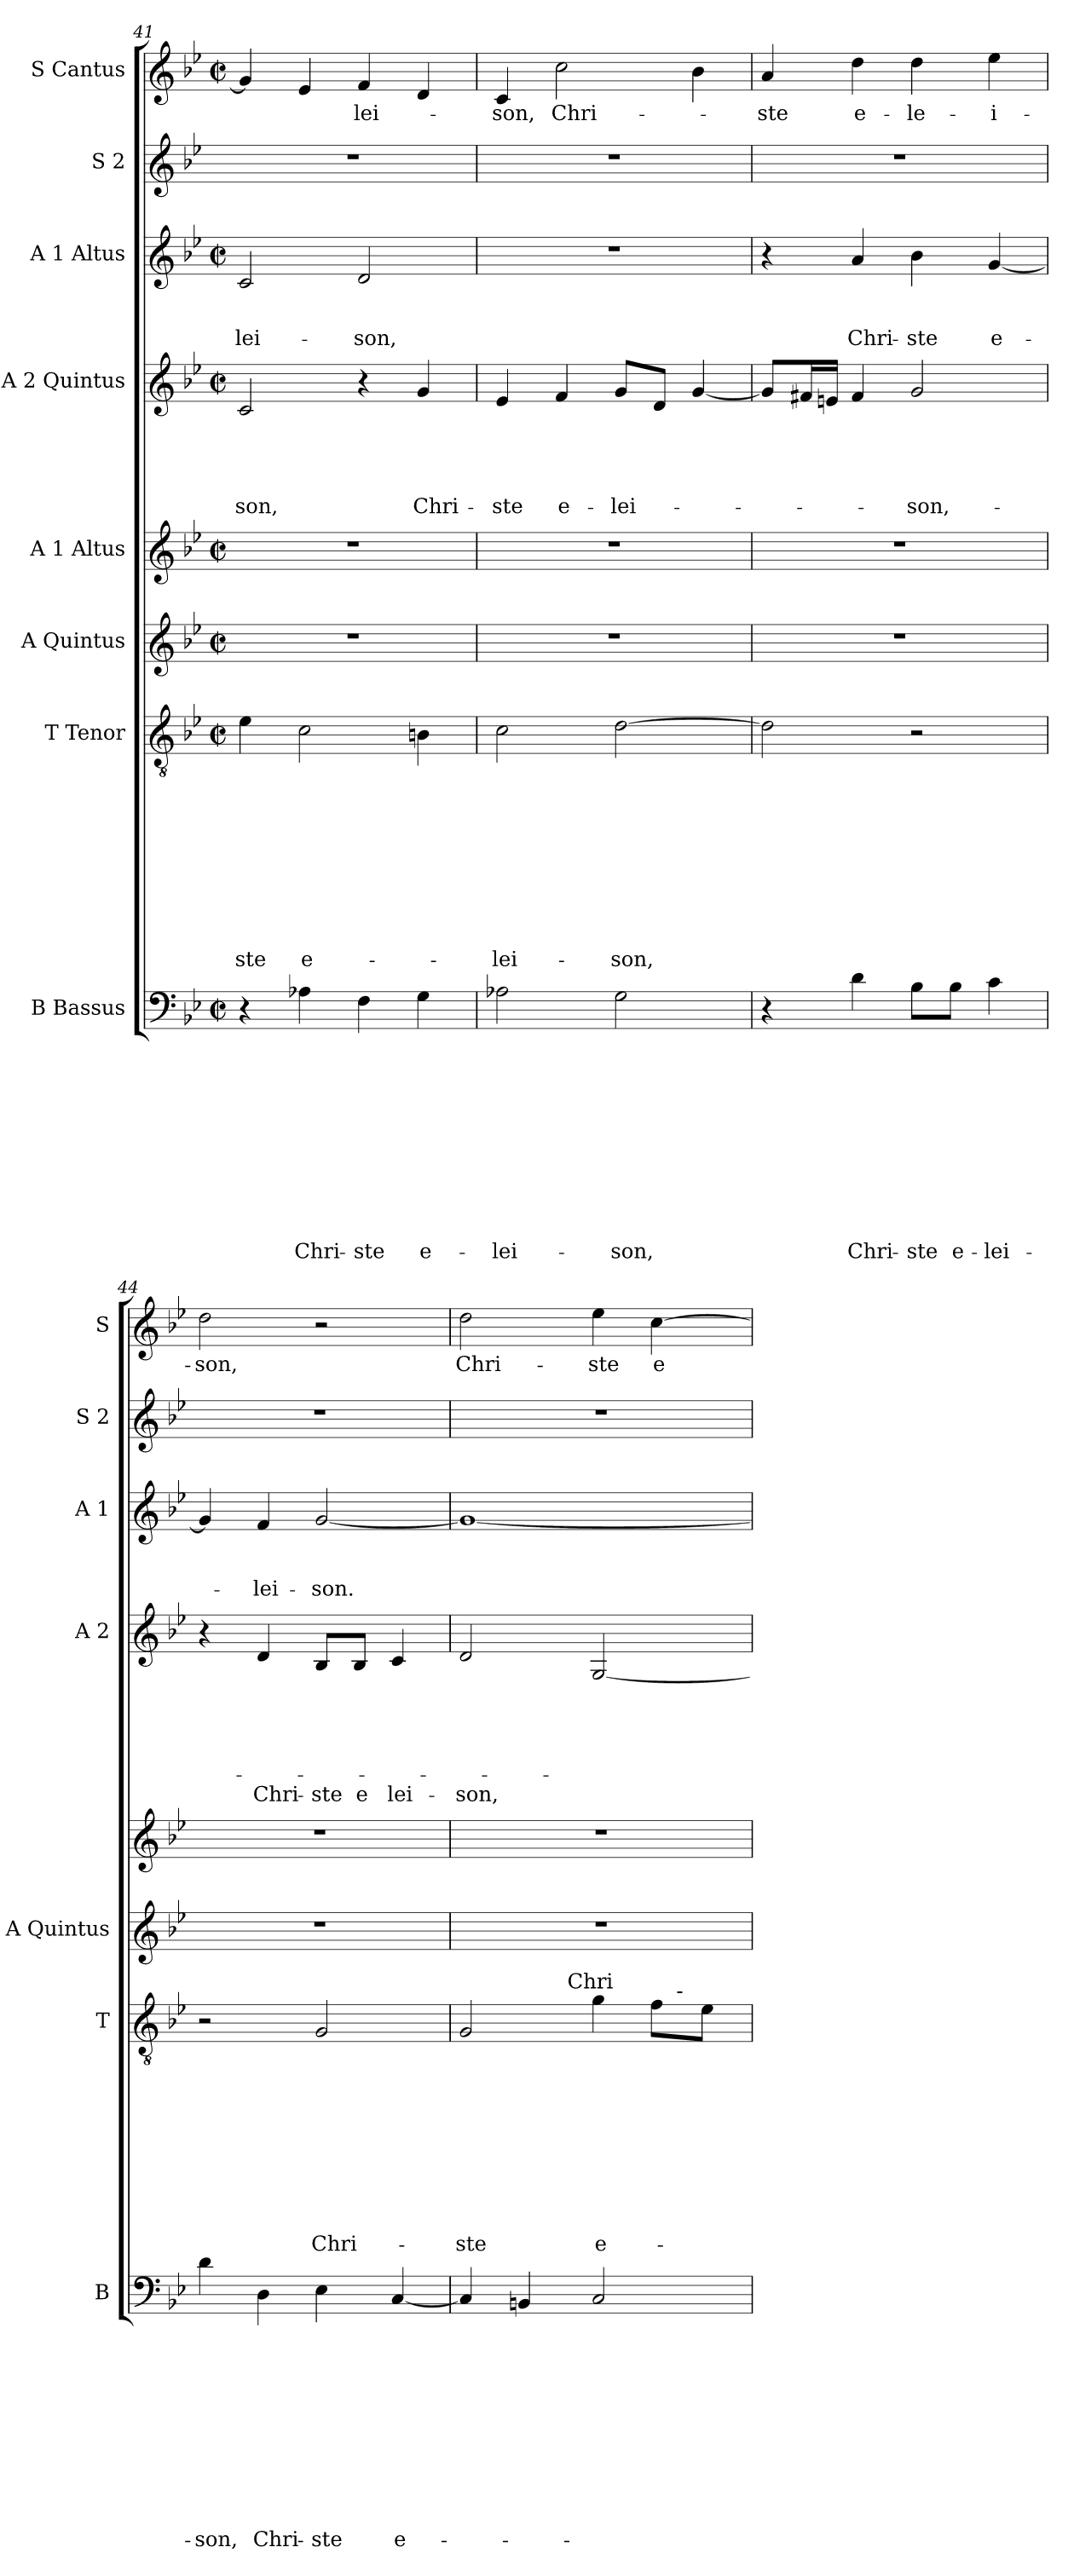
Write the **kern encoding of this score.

**kern	**text	**text	**text	**text	**text	**text	**text	**text	**text	**text	**text	**kern	**text	**text	**text	**text	**text	**text	**text	**text	**text	**text	**kern	**kern	**kern	**text	**text	**text	**text	**text	**text	**kern	**text	**text	**text	**kern	**kern	**text
*part8	*part8	*part8	*part8	*part8	*part8	*part8	*part8	*part8	*part8	*part8	*part8	*part7	*part7	*part7	*part7	*part7	*part7	*part7	*part7	*part7	*part7	*part7	*part6	*part5	*part4	*part4	*part4	*part4	*part4	*part4	*part4	*part3	*part3	*part3	*part3	*part2	*part1	*part1
*staff8	*staff8	*staff8	*staff8	*staff8	*staff8	*staff8	*staff8	*staff8	*staff8	*staff8	*staff8	*staff7	*staff7	*staff7	*staff7	*staff7	*staff7	*staff7	*staff7	*staff7	*staff7	*staff7	*staff6	*staff5	*staff4	*staff4	*staff4	*staff4	*staff4	*staff4	*staff4	*staff3	*staff3	*staff3	*staff3	*staff2	*staff1	*staff1
*I"B Bassus	*	*	*	*	*	*	*	*	*	*	*	*I"T Tenor	*	*	*	*	*	*	*	*	*	*	*I"A Quintus	*I"A 1 Altus	*I"A 2 Quintus	*	*	*	*	*	*	*I"A 1 Altus	*	*	*	*I"S 2	*I"S Cantus	*
*I'B	*	*	*	*	*	*	*	*	*	*	*	*I'T	*	*	*	*	*	*	*	*	*	*	*I'A Quintus	*	*I'A 2	*	*	*	*	*	*	*I'A 1	*	*	*	*I'S 2	*I'S	*
!!LO:LB:g=z
*clefF4	*	*	*	*	*	*	*	*	*	*	*	*clefGv2	*	*	*	*	*	*	*	*	*	*	*clefG2	*clefG2	*clefG2	*	*	*	*	*	*	*clefG2	*	*	*	*clefG2	*clefG2	*
*k[b-e-]	*	*	*	*	*	*	*	*	*	*	*	*k[b-e-]	*	*	*	*	*	*	*	*	*	*	*k[b-e-]	*k[b-e-]	*k[b-e-]	*	*	*	*	*	*	*k[b-e-]	*	*	*	*k[b-e-]	*k[b-e-]	*
*B-:	*	*	*	*	*	*	*	*	*	*	*	*B-:	*	*	*	*	*	*	*	*	*	*	*B-:	*B-:	*B-:	*	*	*	*	*	*	*B-:	*	*	*	*B-:	*B-:	*
*M2/2	*	*	*	*	*	*	*	*	*	*	*	*M2/2	*	*	*	*	*	*	*	*	*	*	*M2/2	*M2/2	*M2/2	*	*	*	*	*	*	*M2/2	*	*	*	*	*M2/2	*
*met(c|)	*	*	*	*	*	*	*	*	*	*	*	*met(c|)	*	*	*	*	*	*	*	*	*	*	*met(c|)	*met(c|)	*met(c|)	*	*	*	*	*	*	*met(c|)	*	*	*	*	*met(c|)	*
=41	=41	=41	=41	=41	=41	=41	=41	=41	=41	=41	=41	=41	=41	=41	=41	=41	=41	=41	=41	=41	=41	=41	=41	=41	=41	=41	=41	=41	=41	=41	=41	=41	=41	=41	=41	=41	=41	=41
!	!	!	!	!	!	!	!	!	!	!	!	!	!	!	!	!	!	!	!	!	!	!LO:LY:b	!	!	!	!	!	!	!	!LO:LY:b	!	!	!	!	!LO:LY:b	!	!	!
4r	.	.	.	.	.	.	.	.	.	.	.	4e-\	.	.	.	.	.	.	.	.	.	-ste	1r	1r	2c/	.	.	.	.	-son,	.	2c/	.	.	-lei-	1r	4g/]	.
!	!	!	!	!	!	!	!	!	!	!	!LO:LY:b	!	!	!	!	!	!	!	!	!	!	!LO:LY:b	!	!	!	!	!	!	!	!	!	!	!	!	!	!	!	!
4A-X\	.	.	.	.	.	.	.	.	.	.	Chri-	2c\	.	.	.	.	.	.	.	.	.	e-	.	.	.	.	.	.	.	.	.	.	.	.	.	.	4e-/	.
!	!	!	!	!	!	!	!	!	!	!	!LO:LY:b	!	!	!	!	!	!	!	!	!	!	!	!	!	!	!	!	!	!	!	!	!	!	!	!LO:LY:b	!	!	!LO:LY:b
4F\	.	.	.	.	.	.	.	.	.	.	-ste	.	.	.	.	.	.	.	.	.	.	.	.	.	4r	.	.	.	.	.	.	2d/	.	.	-son,	.	4f/	-lei-
!	!	!	!	!	!	!	!	!	!	!	!LO:LY:b	!	!	!	!	!	!	!	!	!	!	!	!	!	!	!	!	!	!	!LO:LY:b	!	!	!	!	!	!	!	!
4G\	.	.	.	.	.	.	.	.	.	.	e-	4Bn\	.	.	.	.	.	.	.	.	.	.	.	.	4g/	.	.	.	.	Chri-	.	.	.	.	.	.	4d/	.
=42	=42	=42	=42	=42	=42	=42	=42	=42	=42	=42	=42	=42	=42	=42	=42	=42	=42	=42	=42	=42	=42	=42	=42	=42	=42	=42	=42	=42	=42	=42	=42	=42	=42	=42	=42	=42	=42	=42
!	!	!	!	!	!	!	!	!	!	!	!LO:LY:b	!	!	!	!	!	!	!	!	!	!	!LO:LY:b	!	!	!	!	!	!	!	!LO:LY:b	!	!	!	!	!	!	!	!LO:LY:b
2A-X\	.	.	.	.	.	.	.	.	.	.	-lei-	2c\	.	.	.	.	.	.	.	.	.	-lei-	1r	1r	4e-/	.	.	.	.	-ste	.	1r	.	.	.	1r	4c/	-son,
!	!	!	!	!	!	!	!	!	!	!	!	!	!	!	!	!	!	!	!	!	!	!	!	!	!	!	!	!	!	!LO:LY:b	!	!	!	!	!	!	!	!LO:LY:b
.	.	.	.	.	.	.	.	.	.	.	.	.	.	.	.	.	.	.	.	.	.	.	.	.	4f/	.	.	.	.	e-	.	.	.	.	.	.	2cc\	Chri-
!	!	!	!	!	!	!	!	!	!	!	!LO:LY:b	!	!	!	!	!	!	!	!	!	!	!LO:LY:b	!	!	!	!	!	!	!	!LO:LY:b	!	!	!	!	!	!	!	!
2G\	.	.	.	.	.	.	.	.	.	.	-son,	[>2d\	.	.	.	.	.	.	.	.	.	-son,	.	.	8g/L	.	.	.	.	-lei-	.	.	.	.	.	.	.	.
.	.	.	.	.	.	.	.	.	.	.	.	.	.	.	.	.	.	.	.	.	.	.	.	.	8d/J	.	.	.	.	.	.	.	.	.	.	.	.	.
.	.	.	.	.	.	.	.	.	.	.	.	.	.	.	.	.	.	.	.	.	.	.	.	.	[<4g/	.	.	.	.	.	.	.	.	.	.	.	4b-\	.
=43	=43	=43	=43	=43	=43	=43	=43	=43	=43	=43	=43	=43	=43	=43	=43	=43	=43	=43	=43	=43	=43	=43	=43	=43	=43	=43	=43	=43	=43	=43	=43	=43	=43	=43	=43	=43	=43	=43
!	!	!	!	!	!	!	!	!	!	!	!	!	!	!	!	!	!	!	!	!	!	!	!	!	!	!	!	!	!	!	!	!	!	!	!	!	!	!LO:LY:b
4r	.	.	.	.	.	.	.	.	.	.	.	2d\]	.	.	.	.	.	.	.	.	.	.	1r	1r	8g/L]	.	.	.	.	.	.	4r	.	.	.	1r	4a/	-ste
.	.	.	.	.	.	.	.	.	.	.	.	.	.	.	.	.	.	.	.	.	.	.	.	.	16f#X/L	.	.	.	.	.	.	.	.	.	.	.	.	.
.	.	.	.	.	.	.	.	.	.	.	.	.	.	.	.	.	.	.	.	.	.	.	.	.	16en/JJ	.	.	.	.	.	.	.	.	.	.	.	.	.
!	!	!	!	!	!	!	!	!	!	!	!LO:LY:b	!	!	!	!	!	!	!	!	!	!	!	!	!	!	!	!	!	!	!	!	!	!	!	!LO:LY:b	!	!	!LO:LY:b
4d\	.	.	.	.	.	.	.	.	.	.	Chri-	.	.	.	.	.	.	.	.	.	.	.	.	.	4f#/	.	.	.	.	.	.	4a/	.	.	Chri-	.	4dd\	e-
!	!	!	!	!	!	!	!	!	!	!	!LO:LY:b	!	!	!	!	!	!	!	!	!	!	!	!	!	!	!	!	!	!	!LO:LY:b	!	!	!	!	!LO:LY:b	!	!	!LO:LY:b
8B-\L	.	.	.	.	.	.	.	.	.	.	-ste	2r	.	.	.	.	.	.	.	.	.	.	.	.	2g/	.	.	.	.	-son,-	.	4b-\	.	.	-ste	.	4dd\	-le-
!	!	!	!	!	!	!	!	!	!	!	!LO:LY:b	!	!	!	!	!	!	!	!	!	!	!	!	!	!	!	!	!	!	!	!	!	!	!	!	!	!	!
8B-\J	.	.	.	.	.	.	.	.	.	.	e-	.	.	.	.	.	.	.	.	.	.	.	.	.	.	.	.	.	.	.	.	.	.	.	.	.	.	.
!	!	!	!	!	!	!	!	!	!	!	!LO:LY:b	!	!	!	!	!	!	!	!	!	!	!	!	!	!	!	!	!	!	!	!	!	!	!	!LO:LY:b	!	!	!LO:LY:b
4c\	.	.	.	.	.	.	.	.	.	.	-lei-	.	.	.	.	.	.	.	.	.	.	.	.	.	.	.	.	.	.	.	.	[<4g/	.	.	e-	.	4ee-\	-i-
=44	=44	=44	=44	=44	=44	=44	=44	=44	=44	=44	=44	=44	=44	=44	=44	=44	=44	=44	=44	=44	=44	=44	=44	=44	=44	=44	=44	=44	=44	=44	=44	=44	=44	=44	=44	=44	=44	=44
!	!	!	!	!	!	!	!	!	!	!	!LO:LY:b	!	!	!	!	!	!	!	!	!	!	!	!	!	!	!	!	!	!	!	!	!	!	!	!	!	!	!LO:LY:b
4d\	.	.	.	.	.	.	.	.	.	.	-son,	2r	.	.	.	.	.	.	.	.	.	.	1r	1r	4r	.	.	.	.	.	.	4g/]	.	.	.	1r	2dd\	-son,
!	!	!	!	!	!	!	!	!	!	!	!LO:LY:b	!	!	!	!	!	!	!	!	!	!	!	!	!	!	!	!	!	!	!	!LO:LY:b	!	!	!	!LO:LY:b	!	!	!
4D\	.	.	.	.	.	.	.	.	.	.	Chri-	.	.	.	.	.	.	.	.	.	.	.	.	.	4d/	.	.	.	.	.	-Chri-	4f/	.	.	-lei-	.	.	.
!	!	!	!	!	!	!	!	!	!	!	!LO:LY:b	!	!	!	!	!	!	!	!	!	!	!LO:LY:b	!	!	!	!	!	!	!	!	!LO:LY:b	!	!	!	!LO:LY:b	!	!	!
4E-\	.	.	.	.	.	.	.	.	.	.	-ste	2G/	.	.	.	.	.	.	.	.	.	Chri-	.	.	8B-/L	.	.	.	.	.	-ste	[<2g/	.	.	-son.	.	2r	.
!	!	!	!	!	!	!	!	!	!	!	!	!	!	!	!	!	!	!	!	!	!	!	!	!	!	!	!	!	!	!	!LO:LY:b	!	!	!	!	!	!	!
.	.	.	.	.	.	.	.	.	.	.	.	.	.	.	.	.	.	.	.	.	.	.	.	.	8B-/J	.	.	.	.	.	e	.	.	.	.	.	.	.
!	!	!	!	!	!	!	!	!	!	!	!LO:LY:b	!	!	!	!	!	!	!	!	!	!	!	!	!	!	!	!	!	!	!	!LO:LY:b	!	!	!	!	!	!	!
[<4C/	.	.	.	.	.	.	.	.	.	.	e-	.	.	.	.	.	.	.	.	.	.	.	.	.	4c/	.	.	.	.	.	lei-	.	.	.	.	.	.	.
=45	=45	=45	=45	=45	=45	=45	=45	=45	=45	=45	=45	=45	=45	=45	=45	=45	=45	=45	=45	=45	=45	=45	=45	=45	=45	=45	=45	=45	=45	=45	=45	=45	=45	=45	=45	=45	=45	=45
!	!	!	!	!	!	!	!	!	!	!	!	!	!	!	!	!	!	!	!	!	!	!LO:LY:b	!	!	!	!	!	!	!	!	!LO:LY:b	!	!	!	!	!	!	!LO:LY:b
*	*	*	*	*	*	*	*	*	*	*	*	*^	*	*	*	*	*	*	*	*	*	*	*	*	*	*	*	*	*	*	*	*	*	*	*	*	*	*
*	*	*	*	*	*	*	*	*	*	*	*	*	*^	*	*	*	*	*	*	*	*	*	*	*	*	*	*	*	*	*	*	*	*	*	*	*	*	*	*
4C/]	.	.	.	.	.	.	.	.	.	.	.	2G/	4..ryy	2ryy	.	.	.	.	.	.	.	.	.	-ste	1r	1r	2d/	.	.	.	.	.	-son,	1g_	.	.	.	1r	2dd\	Chri-
4BBn/	.	.	.	.	.	.	.	.	.	.	.	.	.	.	.	.	.	.	.	.	.	.	.	.	.	.	.	.	.	.	.	.	.	.	.	.	.	.	.	.
!	!	!	!	!	!	!	!	!	!	!	!	!	!LO:TX:a:t=Chri	!	!	!	!	!	!	!	!	!	!	!	!	!	!	!	!	!	!	!	!	!	!	!	!	!	!	!
.	.	.	.	.	.	.	.	.	.	.	.	.	2ryy	.	.	.	.	.	.	.	.	.	.	.	.	.	.	.	.	.	.	.	.	.	.	.	.	.	.	.
!	!	!	!	!	!	!	!	!	!	!	!	!	!	!	!	!	!	!	!	!	!	!	!	!LO:LY:b	!	!	!	!	!	!	!	!	!	!	!	!	!	!	!	!LO:LY:b
2C/	.	.	.	.	.	.	.	.	.	.	.	4g\	.	4ryy	.	.	.	.	.	.	.	.	.	e-	.	.	[>2G/	.	.	.	.	.	.	.	.	.	.	.	4ee-\	-ste
!	!	!	!	!	!	!	!	!	!	!	!	!	!	!	!	!	!	!	!	!	!	!	!	!	!	!	!	!	!	!	!	!	!	!	!	!	!	!	!	!LO:LY:b
.	.	.	.	.	.	.	.	.	.	.	.	8f\L	.	16ryy	.	.	.	.	.	.	.	.	.	.	.	.	.	.	.	.	.	.	.	.	.	.	.	.	[>4cc\	e-
!	!	!	!	!	!	!	!	!	!	!	!	!	!	!LO:TX:a:t=-	!	!	!	!	!	!	!	!	!	!	!	!	!	!	!	!	!	!	!	!	!	!	!	!	!	!
.	.	.	.	.	.	.	.	.	.	.	.	.	.	8.ryy	.	.	.	.	.	.	.	.	.	.	.	.	.	.	.	.	.	.	.	.	.	.	.	.	.	.
.	.	.	.	.	.	.	.	.	.	.	.	8e-\J	.	.	.	.	.	.	.	.	.	.	.	.	.	.	.	.	.	.	.	.	.	.	.	.	.	.	.	.
.	.	.	.	.	.	.	.	.	.	.	.	.	16ryy	.	.	.	.	.	.	.	.	.	.	.	.	.	.	.	.	.	.	.	.	.	.	.	.	.	.	.
*	*	*	*	*	*	*	*	*	*	*	*	*v	*v	*v	*	*	*	*	*	*	*	*	*	*	*	*	*	*	*	*	*	*	*	*	*	*	*	*	*	*
=	=	=	=	=	=	=	=	=	=	=	=	=	=	=	=	=	=	=	=	=	=	=	=	=	=	=	=	=	=	=	=	=	=	=	=	=	=	=
*-	*-	*-	*-	*-	*-	*-	*-	*-	*-	*-	*-	*-	*-	*-	*-	*-	*-	*-	*-	*-	*-	*-	*-	*-	*-	*-	*-	*-	*-	*-	*-	*-	*-	*-	*-	*-	*-	*-
